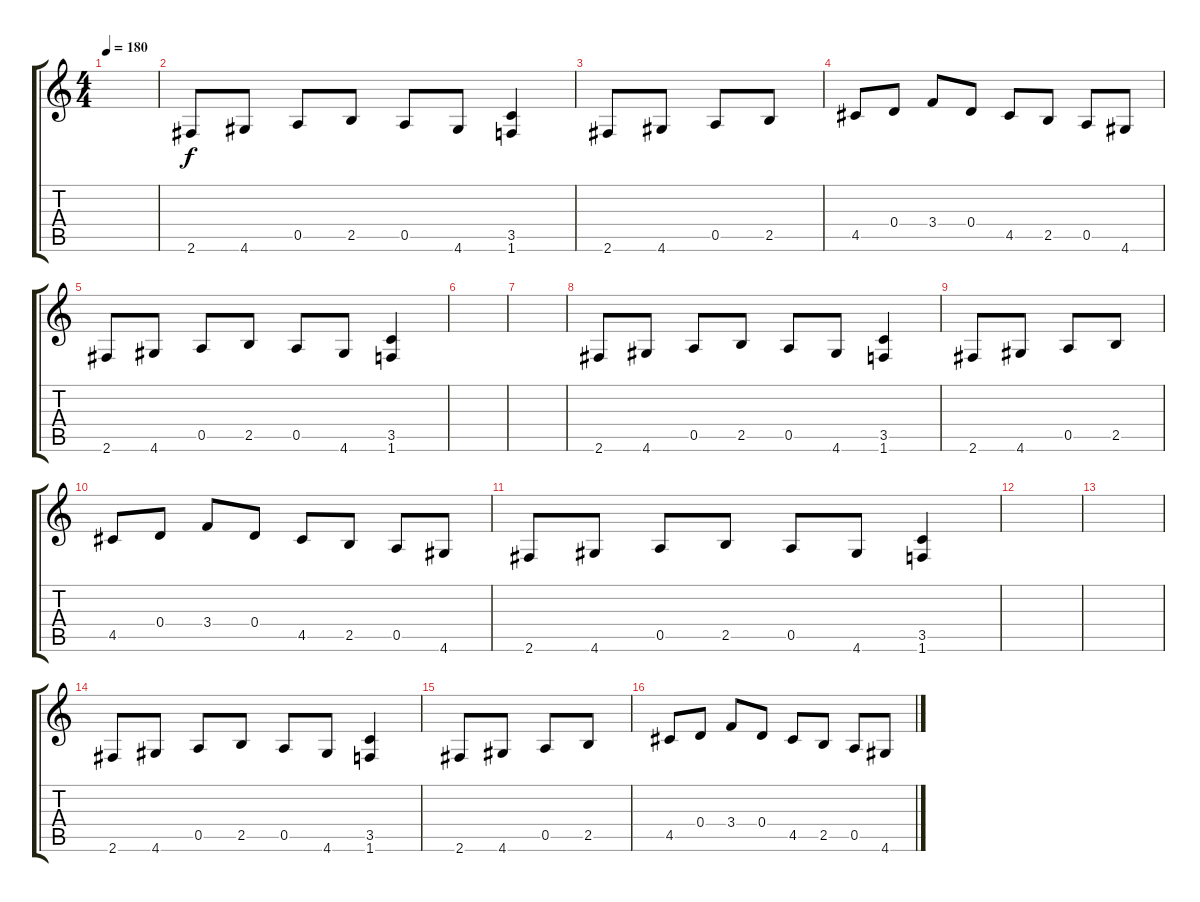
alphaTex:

\track "" {instrument overdrivenguitar}
\staff {score tabs}
\tuning (E4 B3 G3 D3 A2 E2) {hide}
\ts (4 4)
\tempo 180
\clef g2
\ks c
|
2.6.8 4.6.8 0.5.8 2.5.8 0.5.8 4.6.8 (3.5 1.6).4 |
2.6.8 4.6.8 0.5.8 2.5.8 |
4.5.8 0.4.8 3.4.8 0.4.8 4.5.8 2.5.8 0.5.8 4.6.8 |
2.6.8 4.6.8 0.5.8 2.5.8 0.5.8 4.6.8 (3.5 1.6).4 |
|
|
2.6.8 4.6.8 0.5.8 2.5.8 0.5.8 4.6.8 (3.5 1.6).4 |
2.6.8 4.6.8 0.5.8 2.5.8 |
4.5.8 0.4.8 3.4.8 0.4.8 4.5.8 2.5.8 0.5.8 4.6.8 |
2.6.8 4.6.8 0.5.8 2.5.8 0.5.8 4.6.8 (3.5 1.6).4 |
|
|
2.6.8 4.6.8 0.5.8 2.5.8 0.5.8 4.6.8 (3.5 1.6).4 |
2.6.8 4.6.8 0.5.8 2.5.8 |
4.5.8 0.4.8 3.4.8 0.4.8 4.5.8 2.5.8 0.5.8 4.6.8
